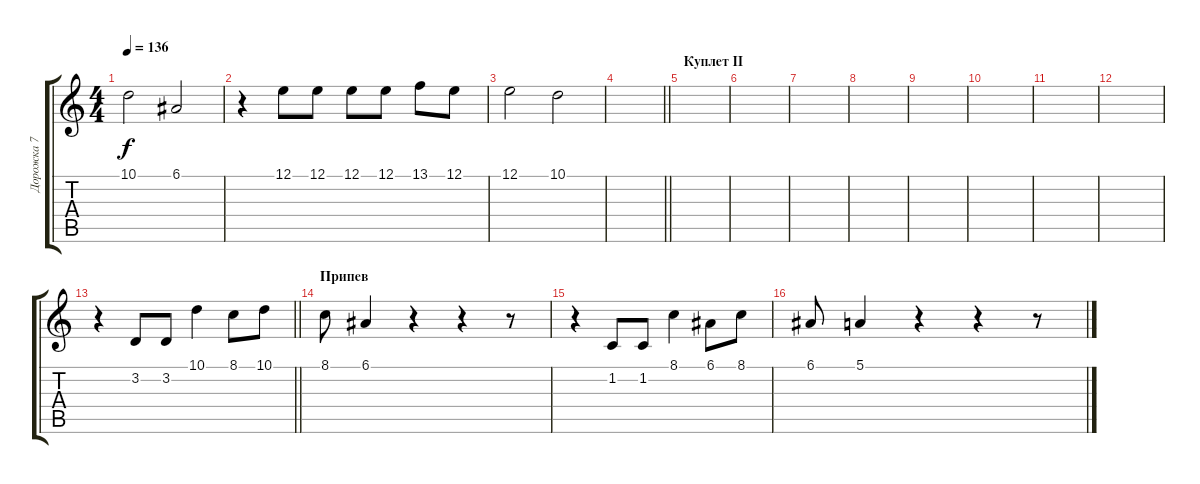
\track ("Дорожка 7" "Дорожка 7") {instrument lead1square}
\staff {score tabs}
\tuning (E4 B3 G3 D3 A2 E2) {hide}
\ts (4 4)
\tempo 136
\clef g2
\ks c
10.1.2{dy f} 6.1.2 |
r.4 12.1.8 12.1.8 12.1.8 12.1.8 13.1.8 12.1.8 |
12.1.2 10.1.2 |
\barLineRight lightlight
|
\section ("" "Куплет II")
|
|
|
|
|
|
|
|
\barLineRight lightlight
r.4 3.2.8 3.2.8 10.1.4 8.1.8 10.1.8 |
\section ("" "Припев")
8.1.8 6.1.4 r.4 r.4 r.8 |
r.4 1.2.8 1.2.8 8.1.4 6.1.8 8.1.8 |
6.1.8 5.1.4 r.4 r.4 r.8
